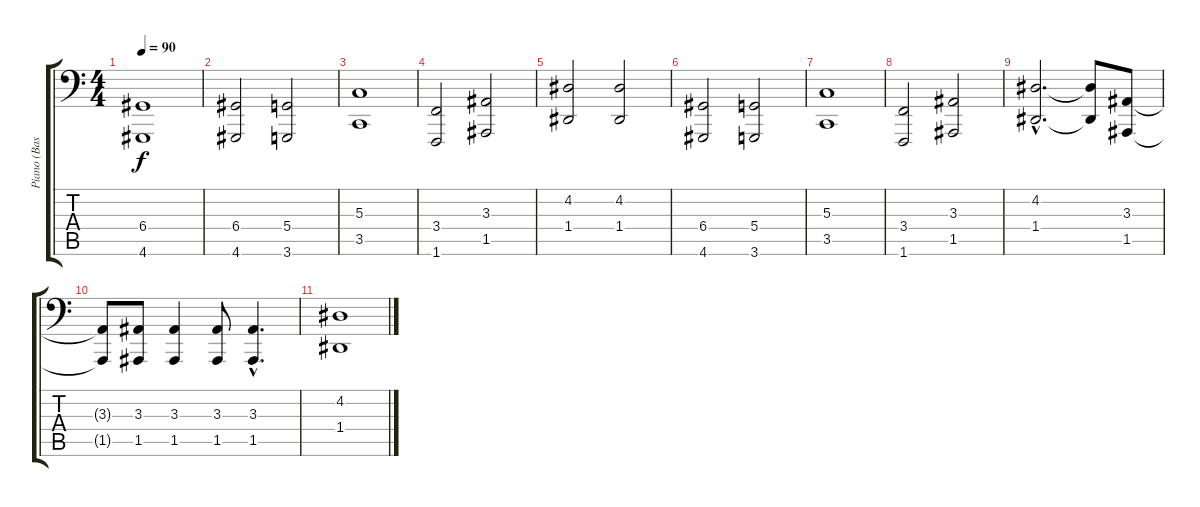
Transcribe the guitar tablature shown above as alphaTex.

\track ("Piano (Bass)" "Piano (Bas") {instrument acousticgrandpiano}
\staff {score tabs}
\tuning (E3 B2 G2 D2 A1 E1) {hide}
\ts (4 4)
\tempo 90
\clef f4
\ks c
(6.4 4.6).1{dy f} |
(6.4 4.6).2 (5.4 3.6).2 |
(5.3 3.5).1 |
(3.4 1.6).2 (3.3 1.5).2 |
(4.2 1.4).2 (4.2 1.4).2 |
(6.4 4.6).2 (5.4 3.6).2 |
(5.3 3.5).1 |
(3.4 1.6).2 (3.3 1.5).2 |
(4.2{hac} 1.4{hac}).2{d} (4.2{t} 1.4{t}).8 (3.3 1.5).8 |
(3.3{t} 1.5{t}).8 (3.3 1.5).8 (3.3 1.5).4 (3.3 1.5).8 (3.3{hac} 1.5{hac}).4{d} |
(4.2 1.4).1
